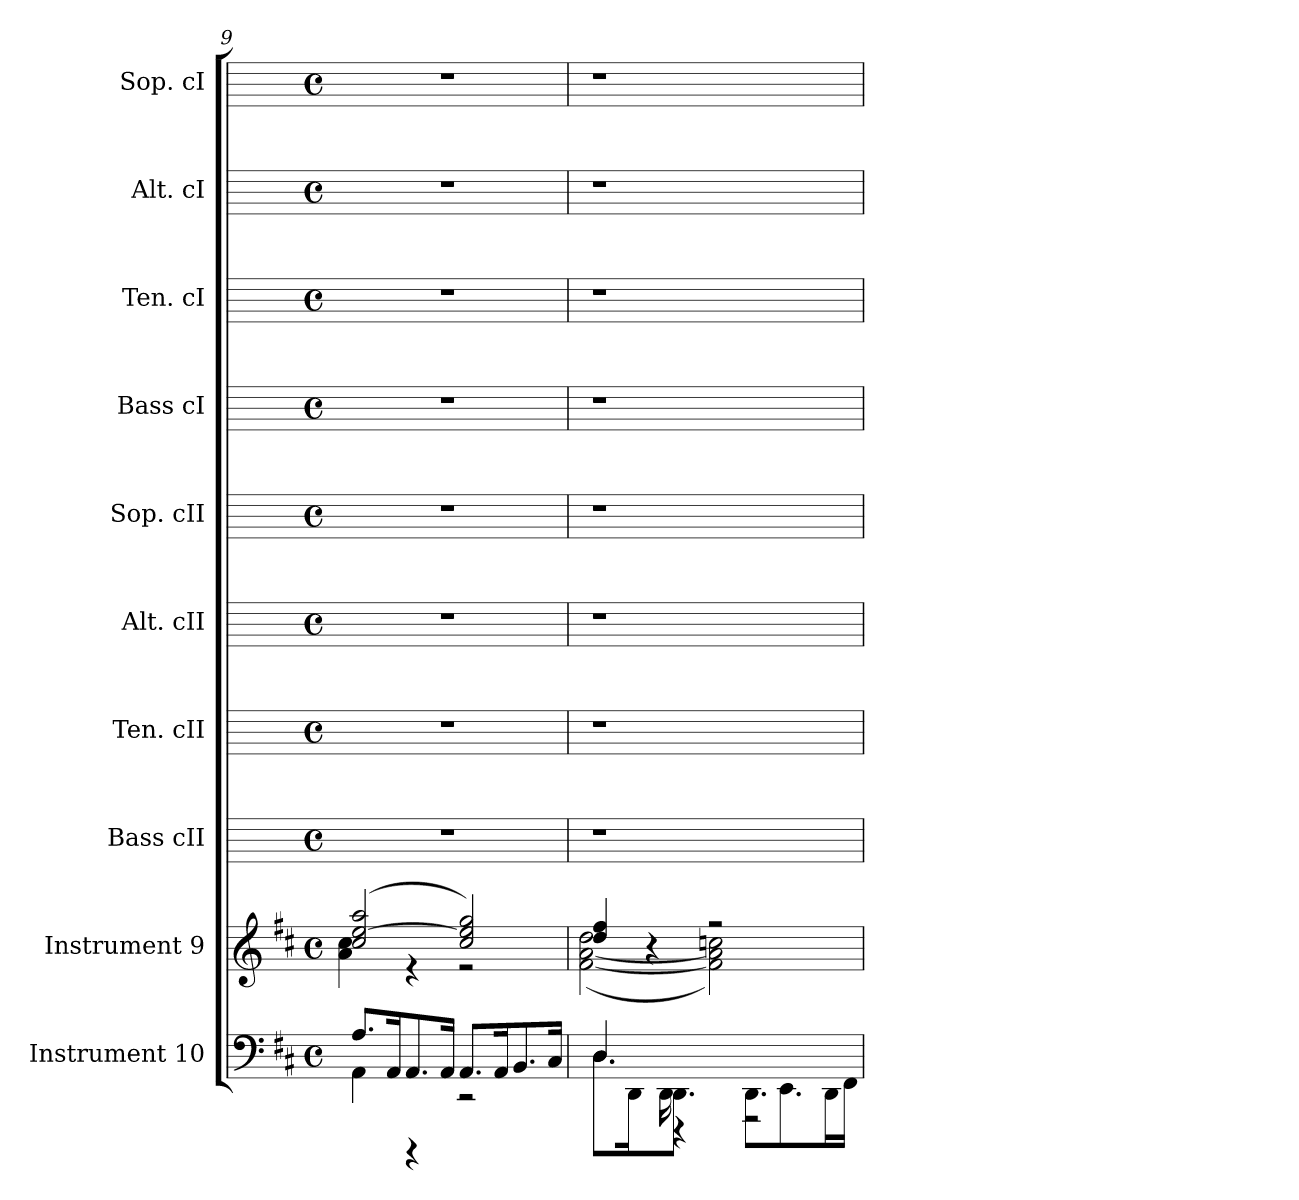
**kern	**kern	**kern	**kern	**kern	**kern	**kern	**kern	**kern	**kern
*part10	*part9	*part8	*part7	*part6	*part5	*part4	*part3	*part2	*part1
*staff10	*staff9	*staff8	*staff7	*staff6	*staff5	*staff4	*staff3	*staff2	*staff1
*I"Instrument 10	*I"Instrument 9	*I"Bass cII	*I"Ten. cII	*I"Alt. cII	*I"Sop. cII	*I"Bass cI	*I"Ten. cI	*I"Alt. cI	*I"Sop. cI
*	*	*I'Bass cII	*I'Ten. cII	*I'Alt. cII	*I'Sop. cII	*I'Bass cI	*I'Ten. cI	*I'Alt. cI	*I'Sop. cI
*clefF4	*clefG2	*	*	*	*	*	*	*	*
*k[f#c#]	*k[f#c#]	*k[]	*k[]	*k[]	*k[]	*k[]	*k[]	*k[]	*k[]
*D:	*D:	*C:	*C:	*C:	*C:	*C:	*C:	*C:	*C:
*M4/4	*M4/4	*M4/4	*M4/4	*M4/4	*M4/4	*M4/4	*M4/4	*M4/4	*M4/4
*met(c)	*met(c)	*met(c)	*met(c)	*met(c)	*met(c)	*met(c)	*met(c)	*met(c)	*met(c)
=9	=9	=9	=9	=9	=9	=9	=9	=9	=9
*^	*^	*	*	*	*	*	*	*	*
8.A/L	4AA\	(>2aa/ [>2ee/ 2cc#/	4cc#\ 4a\	1r	1r	1r	1r	1r	1r	1r	1r
16AA/	.	.	.	.	.	.	.	.	.	.	.
8.AA/	4rFFFF	.	4rd	.	.	.	.	.	.	.	.
16AA/J	.	.	.	.	.	.	.	.	.	.	.
8.AA/L	2r	2gg/ 2ee/] 2cc#/)	2r	.	.	.	.	.	.	.	.
16AA/	.	.	.	.	.	.	.	.	.	.	.
8.BB/	.	.	.	.	.	.	.	.	.	.	.
16C#/J	.	.	.	.	.	.	.	.	.	.	.
=10	=10	=10	=10	=10	=10	=10	=10	=10	=10	=10	=10
*	*^	*	*	*	*	*	*	*	*	*	*
8.D\L	4.ryy	4.D/	4ff#/ 4dd/	(>2dd\ [<2a\ [<2f#\	1r	1r	1r	1r	1r	1r	1r	1r
16DD\	.	.	.	.	.	.	.	.	.	.	.	.
8ryy	.	.	4ra	.	.	.	.	.	.	.	.	.
8.DD\J	16DD\	4rCCC	.	.	.	.	.	.	.	.	.	.
.	2ryy	.	.	.	.	.	.	.	.	.	.	.
.	.	.	2r	2a\] 2f#\] 2ccn\)	.	.	.	.	.	.	.	.
16ryy	.	.	.	.	.	.	.	.	.	.	.	.
8.DD\L	.	2r	.	.	.	.	.	.	.	.	.	.
8.EE\L	.	.	.	.	.	.	.	.	.	.	.	.
.	8.ryy	.	.	.	.	.	.	.	.	.	.	.
16DD\J	.	.	8ryy	8ryy	8ryy	8ryy	8ryy	8ryy	8ryy	8ryy	8ryy	8ryy
16FF#\J	.	.	.	.	.	.	.	.	.	.	.	.
*v	*v	*v	*	*	*	*	*	*	*	*	*	*
*	*v	*v	*	*	*	*	*	*	*	*
=	=	=	=	=	=	=	=	=	=
*-	*-	*-	*-	*-	*-	*-	*-	*-	*-
